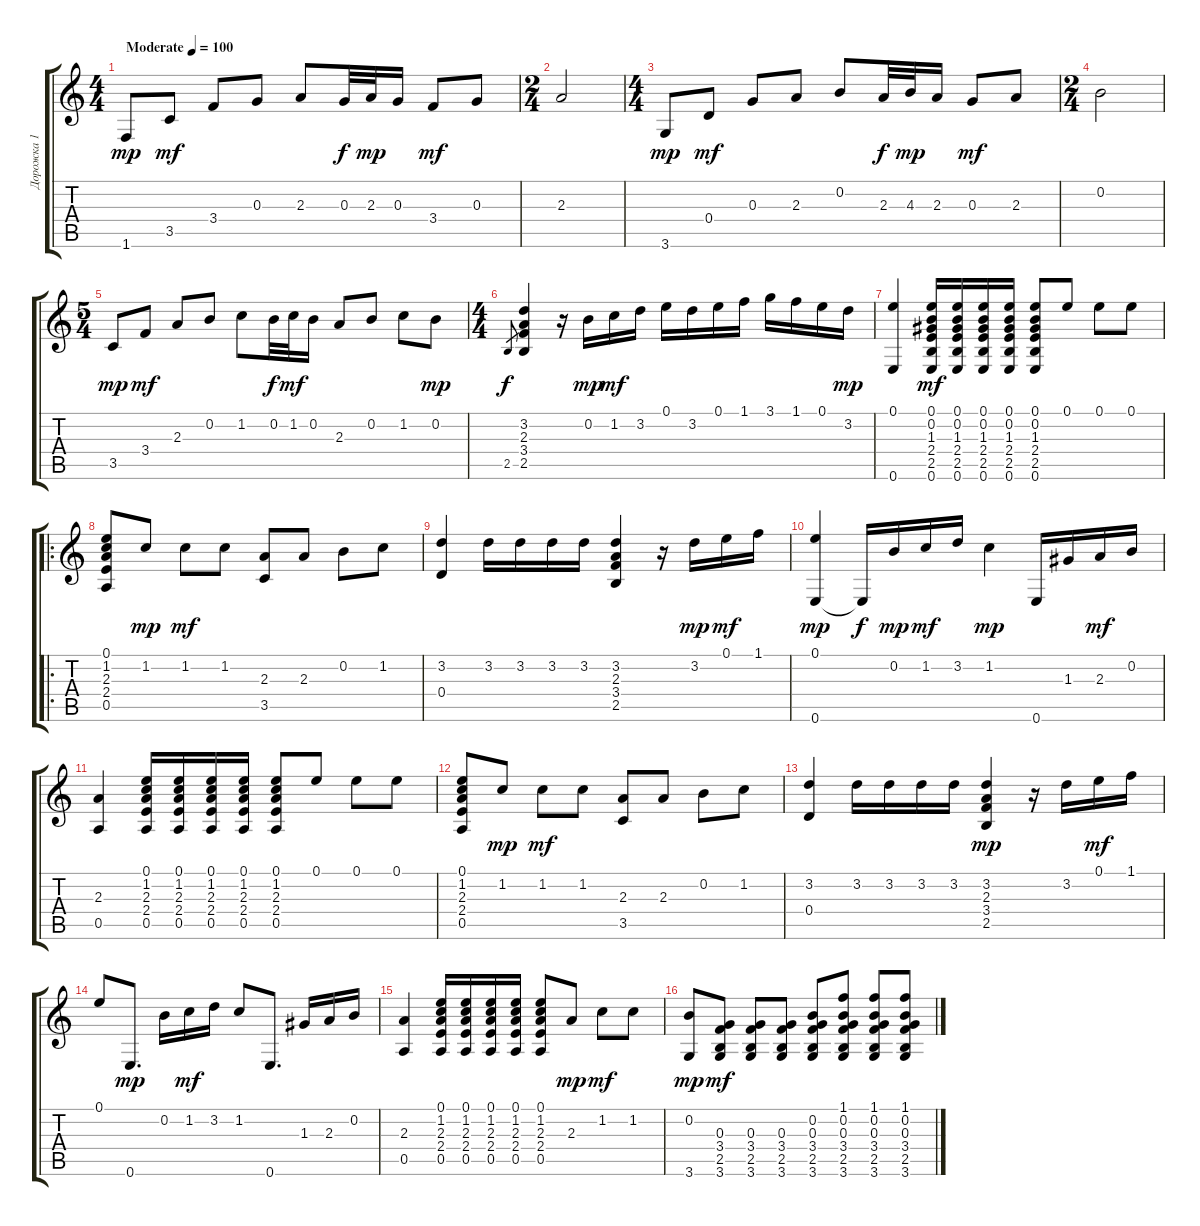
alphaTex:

\track ("Дорожка 1" "Дорожка 1") {instrument acousticguitarnylon}
\staff {score tabs}
\tuning (E4 B3 G3 D3 A2 E2) {hide}
\ts (4 4)
\tempo (100 "Moderate")
\clef g2
\ks aminor
1.6.8{dy mp instrument acousticguitarnylon} 3.5.8{dy mf} 3.4.8 0.3.8 2.3.8 0.3.32{dy f} 2.3.32{dy mp} 0.3.16 3.4.8{dy mf} 0.3.8 |
\ts (2 4)
2.3.2 |
\ts (4 4)
3.6.8{dy mp} 0.4.8{dy mf} 0.3.8 2.3.8 0.2.8 2.3.32{dy f} 4.3.32{dy mp} 2.3.16 0.3.8{dy mf} 2.3.8 |
\ts (2 4)
0.2.2 |
\ts (5 4)
3.5.8{dy mp} 3.4.8{dy mf} 2.3.8 0.2.8 1.2.8 0.2.32{dy f} 1.2.32{dy mf} 0.2.16 2.3.8 0.2.8 1.2.8 0.2.8{dy mp} |
\ts (4 4)
2.5.8{gr dy f} (3.2 2.3 3.4 2.5).4 r.16 0.2.16{dy mp} 1.2.16{dy mf} 3.2.16 0.1.16 3.2.16 0.1.16 1.1.16 3.1.16 1.1.16 0.1.16 3.2.16{dy mp} |
(0.1 0.6).4 (0.1 0.2 1.3 2.4 2.5 0.6).16{dy mf} (0.1 0.2 1.3 2.4 2.5 0.6).16 (0.1 0.2 1.3 2.4 2.5 0.6).16 (0.1 0.2 1.3 2.4 2.5 0.6).16 (0.1 0.2 1.3 2.4 2.5 0.6).8 0.1.8 0.1.8 0.1.8 |
\ro
(0.1 1.2 2.3 2.4 0.5).8 1.2.8{dy mp} 1.2.8{dy mf} 1.2.8 (2.3 3.5).8 2.3.8 0.2.8 1.2.8 |
(3.2 0.4).4 3.2.16 3.2.16 3.2.16 3.2.16 (3.2 2.3 3.4 2.5).4 r.16 3.2.16{dy mp} 0.1.16{dy mf} 1.1.16 |
(0.1 0.6).4{dy mp} 0.6{t}.16{dy f} 0.2.16{dy mp} 1.2.16{dy mf} 3.2.16 1.2.4{dy mp} 0.6.16 1.3.16 2.3.16{dy mf} 0.2.16 |
(2.3 0.5).4 (0.1 1.2 2.3 2.4 0.5).16 (0.1 1.2 2.3 2.4 0.5).16 (0.1 1.2 2.3 2.4 0.5).16 (0.1 1.2 2.3 2.4 0.5).16 (0.1 1.2 2.3 2.4 0.5).8 0.1.8 0.1.8 0.1.8 |
(0.1 1.2 2.3 2.4 0.5).8 1.2.8{dy mp} 1.2.8{dy mf} 1.2.8 (2.3 3.5).8 2.3.8 0.2.8 1.2.8 |
(3.2 0.4).4 3.2.16 3.2.16 3.2.16 3.2.16 (3.2 2.3 3.4 2.5).4{dy mp} r.16 3.2.16 0.1.16{dy mf} 1.1.16 |
0.1.8 0.6.8{d dy mp} 0.2.16 1.2.16{dy mf} 3.2.16 1.2.8 0.6.8{d} 1.3.16 2.3.16 0.2.16 |
(2.3 0.5).4 (0.1 1.2 2.3 2.4 0.5).16 (0.1 1.2 2.3 2.4 0.5).16 (0.1 1.2 2.3 2.4 0.5).16 (0.1 1.2 2.3 2.4 0.5).16 (0.1 1.2 2.3 2.4 0.5).8 2.3.8{dy mp} 1.2.8{dy mf} 1.2.8 |
(0.2 3.6).8{dy mp} (0.3 3.4 2.5 3.6).8{dy mf} (0.3 3.4 2.5 3.6).8 (0.3 3.4 2.5 3.6).8 (0.2 0.3 3.4 2.5 3.6).8 (1.1 0.2 0.3 3.4 2.5 3.6).8 (1.1 0.2 0.3 3.4 2.5 3.6).8 (1.1 0.2 0.3 3.4 2.5 3.6).8
